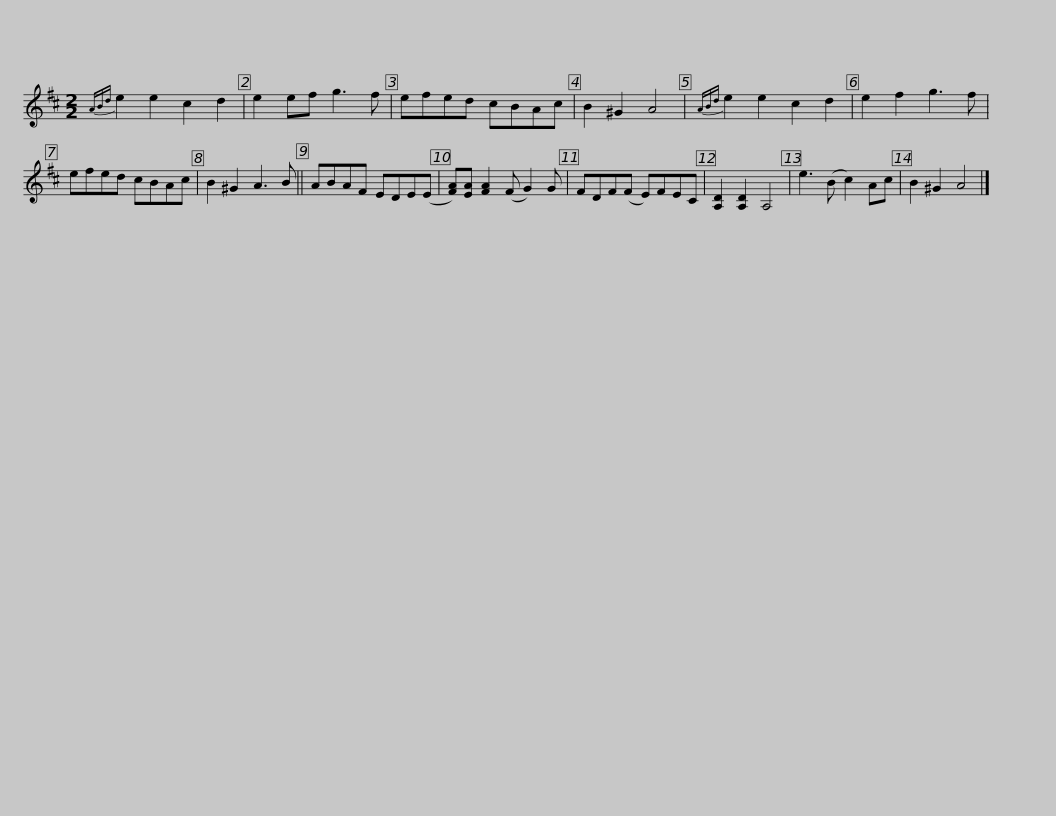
X:1
L:1/8
M:2/2
I:linebreak $
K:D
V:1 treble
V:1
{ABd} e2 e2 c2 d2 | e2 ef g3 f | efed cBAc | B2 ^G2 A4 |{ABd} e2 e2 c2 d2 | %5
 e2 f2 g3 f | efed cBAc |$ B2 ^G2 A3 B || ABAF EDE(E | [FA])[EA] [FA]2 (F G2) G | %10
 FDF(F E)FEC | [A,D]2 [A,D]2 A,4 | e3 (B c2) Ac | B2 ^G2 A4 |] %14
